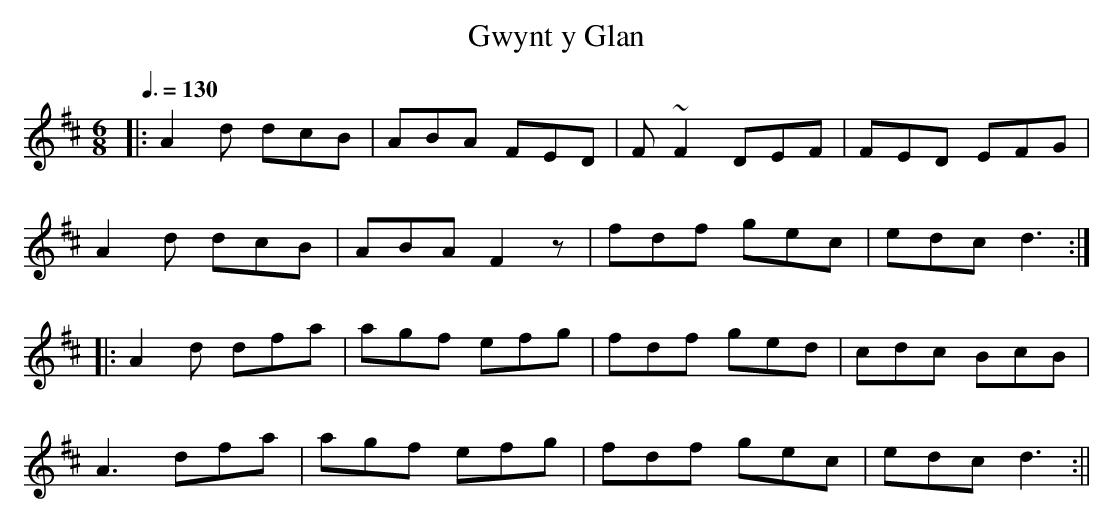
X:1
T:Gwynt y Glan
M:6/8
Q:3/8=130
K:D
|:A2d dcB|ABA FED|F~F2 DEF|FED EFG|
A2d dcB|ABA F2z|fdf gec|edc d3:|
|:A2d dfa|agf efg|fdf ged|cdc BcB|
A3 dfa|agf efg|fdf gec|edc d3:||
